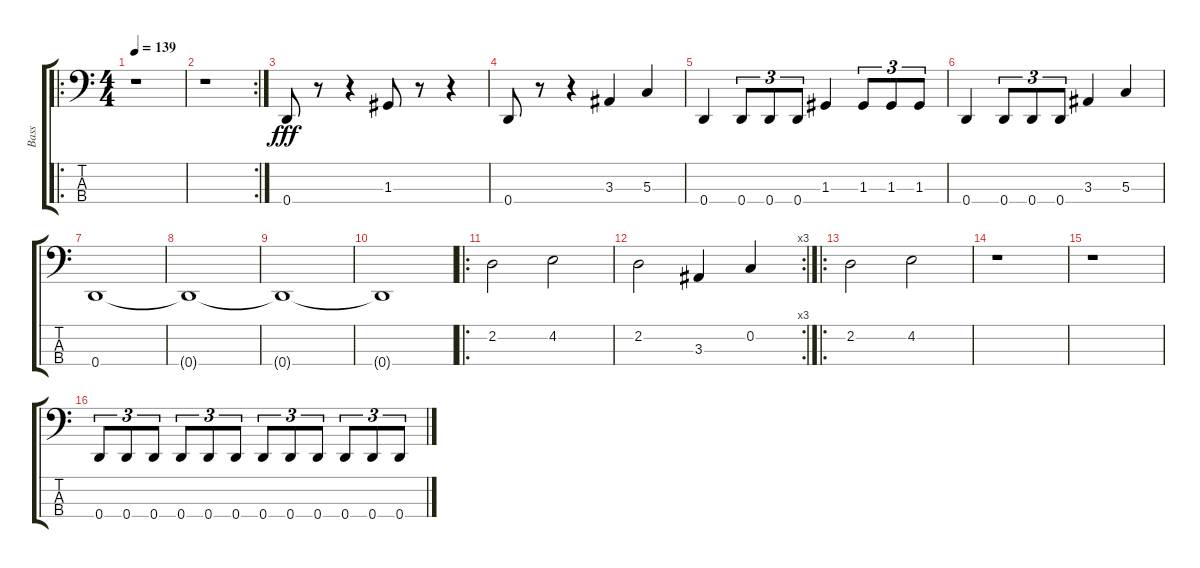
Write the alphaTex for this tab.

\track ("Bass" "Bass") {instrument electricbasspick}
\staff {score tabs}
\tuning (F2 C2 G1 D1) {hide}
\ro
\ts (4 4)
\tempo 139
\clef f4
\ks c
r.1{dy fff instrument electricbasspick} |
\rc 2
r.1 |
0.4.8 r.8 r.4 1.3.8 r.8 r.4 |
0.4.8 r.8 r.4 3.3.4 5.3.4 |
0.4.4 0.4.8{tu (3 2)} 0.4.8{tu (3 2)} 0.4.8{tu (3 2)} 1.3.4 1.3.8{tu (3 2)} 1.3.8{tu (3 2)} 1.3.8{tu (3 2)} |
0.4.4 0.4.8{tu (3 2)} 0.4.8{tu (3 2)} 0.4.8{tu (3 2)} 3.3.4 5.3.4 |
0.4.1 |
0.4{t}.1 |
0.4{t}.1 |
0.4{t}.1 |
\ro
2.2.2 4.2.2 |
\rc 3
2.2.2 3.3.4 0.2.4 |
\ro
2.2.2 4.2.2 |
r.1 |
r.1 |
0.4.8{tu (3 2)} 0.4.8{tu (3 2)} 0.4.8{tu (3 2)} 0.4.8{tu (3 2)} 0.4.8{tu (3 2)} 0.4.8{tu (3 2)} 0.4.8{tu (3 2)} 0.4.8{tu (3 2)} 0.4.8{tu (3 2)} 0.4.8{tu (3 2)} 0.4.8{tu (3 2)} 0.4.8{tu (3 2)}
